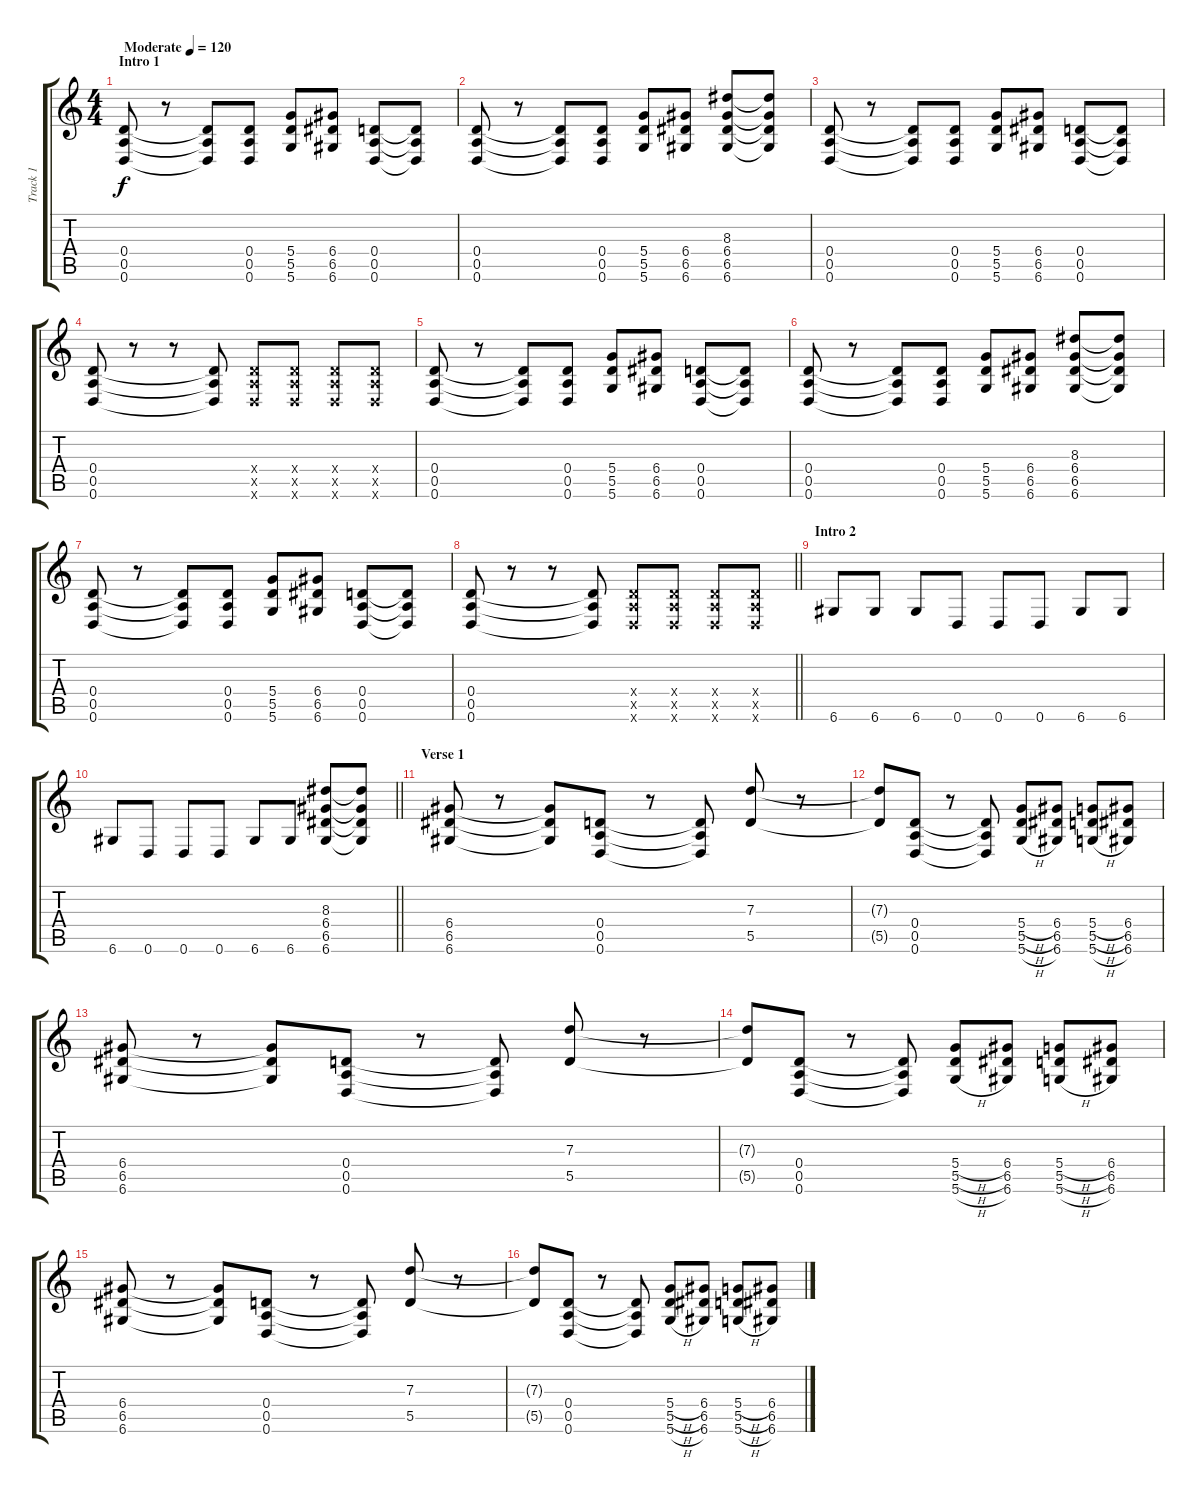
\track ("Track 1" "Track 1") {instrument distortionguitar}
\staff {score tabs}
\tuning (E4 B3 G3 D3 A2 D2) {hide}
\ts (4 4)
\section ("" "Intro 1")
\tempo (120 "Moderate")
\tempo 200
\tempo (120 "Moderate")
\clef g2
\ks c
(0.4 0.5 0.6).8{dy f instrument distortionguitar} r.8 (0.4{t} 0.5{t} 0.6{t}).8 (0.4 0.5 0.6).8 (5.4 5.5 5.6).8 (6.4 6.5 6.6).8 (0.4 0.5 0.6).8 (0.4{t} 0.5{t} 0.6{t}).8 |
(0.4 0.5 0.6).8 r.8 (0.4{t} 0.5{t} 0.6{t}).8 (0.4 0.5 0.6).8 (5.4 5.5 5.6).8 (6.4 6.5 6.6).8 (8.3 6.4 6.5 6.6).8 (8.3{t} 6.4{t} 6.5{t} 6.6{t}).8 |
(0.4 0.5 0.6).8 r.8 (0.4{t} 0.5{t} 0.6{t}).8 (0.4 0.5 0.6).8 (5.4 5.5 5.6).8 (6.4 6.5 6.6).8 (0.4 0.5 0.6).8 (0.4{t} 0.5{t} 0.6{t}).8 |
(0.4 0.5 0.6).8 r.8 r.8 (0.4{t} 0.5{t} 0.6{t}).8 (0.4{x} 0.5{x} 0.6{x}).8 (0.4{x} 0.5{x} 0.6{x}).8 (0.4{x} 0.5{x} 0.6{x}).8 (0.4{x} 0.5{x} 0.6{x}).8 |
(0.4 0.5 0.6).8 r.8 (0.4{t} 0.5{t} 0.6{t}).8 (0.4 0.5 0.6).8 (5.4 5.5 5.6).8 (6.4 6.5 6.6).8 (0.4 0.5 0.6).8 (0.4{t} 0.5{t} 0.6{t}).8 |
(0.4 0.5 0.6).8 r.8 (0.4{t} 0.5{t} 0.6{t}).8 (0.4 0.5 0.6).8 (5.4 5.5 5.6).8 (6.4 6.5 6.6).8 (8.3 6.4 6.5 6.6).8 (8.3{t} 6.4{t} 6.5{t} 6.6{t}).8 |
(0.4 0.5 0.6).8 r.8 (0.4{t} 0.5{t} 0.6{t}).8 (0.4 0.5 0.6).8 (5.4 5.5 5.6).8 (6.4 6.5 6.6).8 (0.4 0.5 0.6).8 (0.4{t} 0.5{t} 0.6{t}).8 |
\barLineRight lightlight
(0.4 0.5 0.6).8 r.8 r.8 (0.4{t} 0.5{t} 0.6{t}).8 (0.4{x} 0.5{x} 0.6{x}).8 (0.4{x} 0.5{x} 0.6{x}).8 (0.4{x} 0.5{x} 0.6{x}).8 (0.4{x} 0.5{x} 0.6{x}).8 |
\section ("" "Intro 2")
6.6.8 6.6.8 6.6.8 0.6.8 0.6.8 0.6.8 6.6.8 6.6.8 |
\barLineRight lightlight
6.6.8 0.6.8 0.6.8 0.6.8 6.6.8 6.6.8 (8.3 6.4 6.5 6.6).8 (8.3{t} 6.4{t} 6.5{t} 6.6{t}).8 |
\section ("" "Verse 1")
(6.4 6.5 6.6).8 r.8 (6.4{t} 6.5{t} 6.6{t}).8 (0.4 0.5 0.6).8 r.8 (0.4{t} 0.5{t} 0.6{t}).8 (7.3 5.5).8 r.8 |
(7.3{t} 5.5{t}).8 (0.4 0.5 0.6).8 r.8 (0.4{t} 0.5{t} 0.6{t}).8 (5.4{h} 5.5{h} 5.6{h}).8 (6.4 6.5 6.6).8 (5.4{h} 5.5{h} 5.6{h}).8 (6.4 6.5 6.6).8 |
(6.4 6.5 6.6).8 r.8 (6.4{t} 6.5{t} 6.6{t}).8 (0.4 0.5 0.6).8 r.8 (0.4{t} 0.5{t} 0.6{t}).8 (7.3 5.5).8 r.8 |
(7.3{t} 5.5{t}).8 (0.4 0.5 0.6).8 r.8 (0.4{t} 0.5{t} 0.6{t}).8 (5.4{h} 5.5{h} 5.6{h}).8 (6.4 6.5 6.6).8 (5.4{h} 5.5{h} 5.6{h}).8 (6.4 6.5 6.6).8 |
(6.4 6.5 6.6).8 r.8 (6.4{t} 6.5{t} 6.6{t}).8 (0.4 0.5 0.6).8 r.8 (0.4{t} 0.5{t} 0.6{t}).8 (7.3 5.5).8 r.8 |
(7.3{t} 5.5{t}).8 (0.4 0.5 0.6).8 r.8 (0.4{t} 0.5{t} 0.6{t}).8 (5.4{h} 5.5{h} 5.6{h}).8 (6.4 6.5 6.6).8 (5.4{h} 5.5{h} 5.6{h}).8 (6.4 6.5 6.6).8
